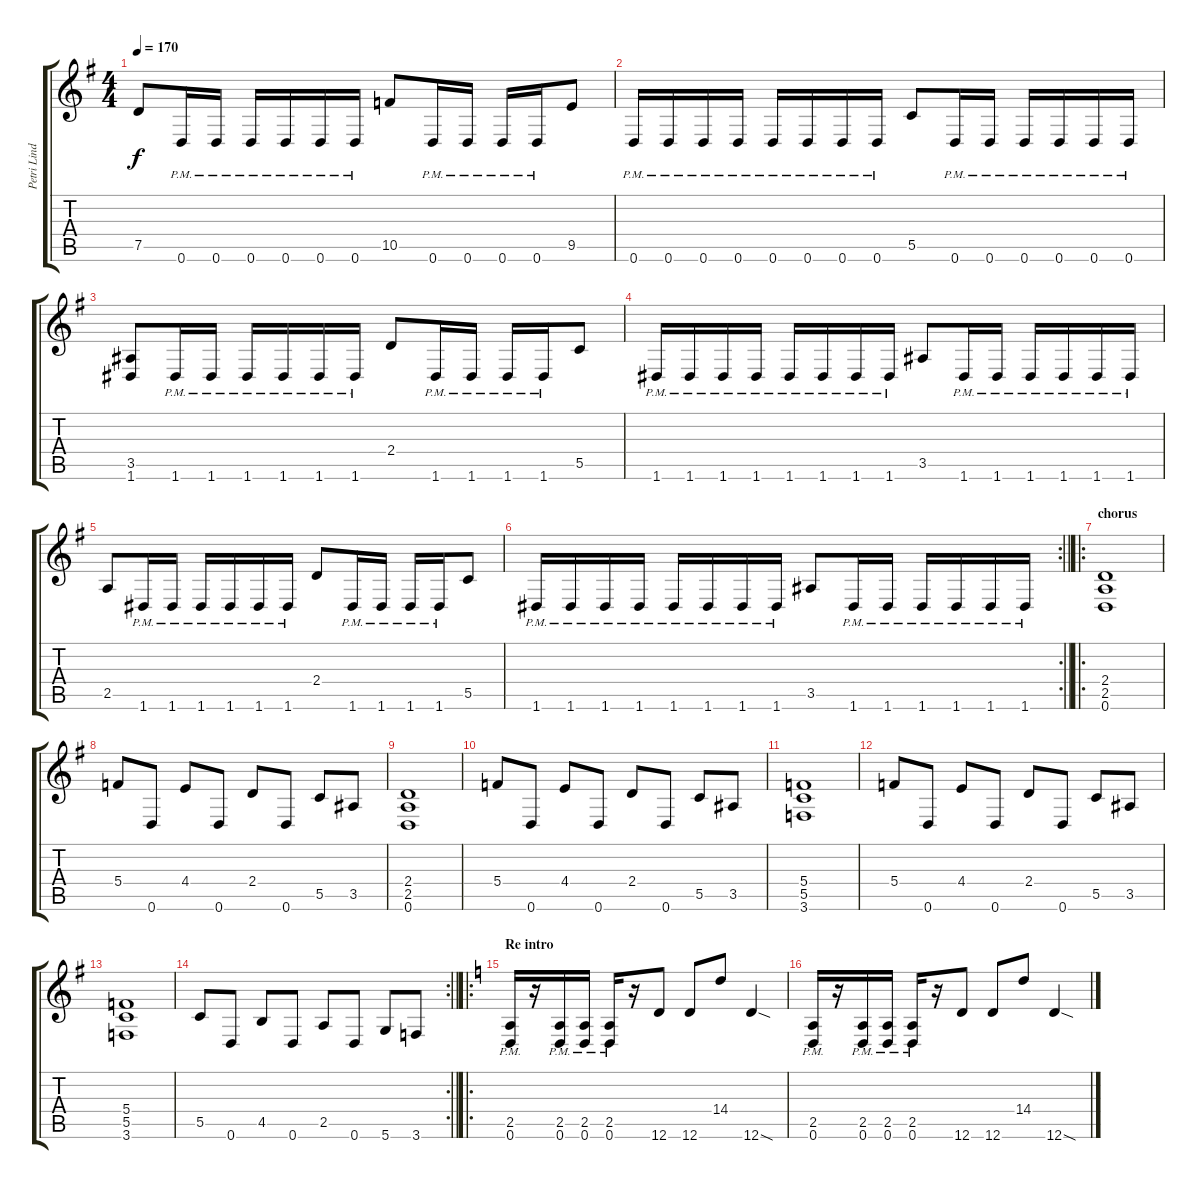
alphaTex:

\track ("Petri Lindroos" "Petri Lind") {instrument distortionguitar}
\staff {score tabs}
\tuning (D4 A3 F3 C3 G2 D2) {hide}
\ts (4 4)
\tempo 170
\clef g2
\ks g
7.5.8{dy f} 0.6{pm}.16 0.6{pm}.16 0.6{pm}.16 0.6{pm}.16 0.6{pm}.16 0.6{pm}.16 10.5.8 0.6{pm}.16 0.6{pm}.16 0.6{pm}.16 0.6{pm}.16 9.5.8 |
0.6{pm}.16 0.6{pm}.16 0.6{pm}.16 0.6{pm}.16 0.6{pm}.16 0.6{pm}.16 0.6{pm}.16 0.6{pm}.16 5.5.8 0.6{pm}.16 0.6{pm}.16 0.6{pm}.16 0.6{pm}.16 0.6{pm}.16 0.6{pm}.16 |
(3.5 1.6).8 1.6{pm}.16 1.6{pm}.16 1.6{pm}.16 1.6{pm}.16 1.6{pm}.16 1.6{pm}.16 2.4.8 1.6{pm}.16 1.6{pm}.16 1.6{pm}.16 1.6{pm}.16 5.5.8 |
1.6{pm}.16 1.6{pm}.16 1.6{pm}.16 1.6{pm}.16 1.6{pm}.16 1.6{pm}.16 1.6{pm}.16 1.6{pm}.16 3.5.8 1.6{pm}.16 1.6{pm}.16 1.6{pm}.16 1.6{pm}.16 1.6{pm}.16 1.6{pm}.16 |
2.5.8 1.6{pm}.16 1.6{pm}.16 1.6{pm}.16 1.6{pm}.16 1.6{pm}.16 1.6{pm}.16 2.4.8 1.6{pm}.16 1.6{pm}.16 1.6{pm}.16 1.6{pm}.16 5.5.8 |
\rc 2
\barLineRight lightlight
1.6{pm}.16 1.6{pm}.16 1.6{pm}.16 1.6{pm}.16 1.6{pm}.16 1.6{pm}.16 1.6{pm}.16 1.6{pm}.16 3.5.8 1.6{pm}.16 1.6{pm}.16 1.6{pm}.16 1.6{pm}.16 1.6{pm}.16 1.6{pm}.16 |
\ro
\section ("" "chorus")
(2.4 2.5 0.6).1 |
5.4.8 0.6.8 4.4.8 0.6.8 2.4.8 0.6.8 5.5.8 3.5.8 |
(2.4 2.5 0.6).1 |
5.4.8 0.6.8 4.4.8 0.6.8 2.4.8 0.6.8 5.5.8 3.5.8 |
(5.4 5.5 3.6).1 |
5.4.8 0.6.8 4.4.8 0.6.8 2.4.8 0.6.8 5.5.8 3.5.8 |
(5.4 5.5 3.6).1 |
\rc 2
\barLineRight lightlight
5.5.8 0.6.8 4.5.8 0.6.8 2.5.8 0.6.8 5.6.8 3.6.8 |
\ro
\section ("" "Re intro")
\ks c
(2.5{pm} 0.6{pm}).16 r.16 (2.5{pm} 0.6{pm}).16 (2.5{pm} 0.6{pm}).16 (2.5{pm} 0.6{pm}).16 r.16 12.6.8 12.6.8 14.4.8 12.6{sod}.4 |
(2.5{pm} 0.6{pm}).16 r.16 (2.5{pm} 0.6{pm}).16 (2.5{pm} 0.6{pm}).16 (2.5{pm} 0.6{pm}).16 r.16 12.6.8 12.6.8 14.4.8 12.6{sod}.4
